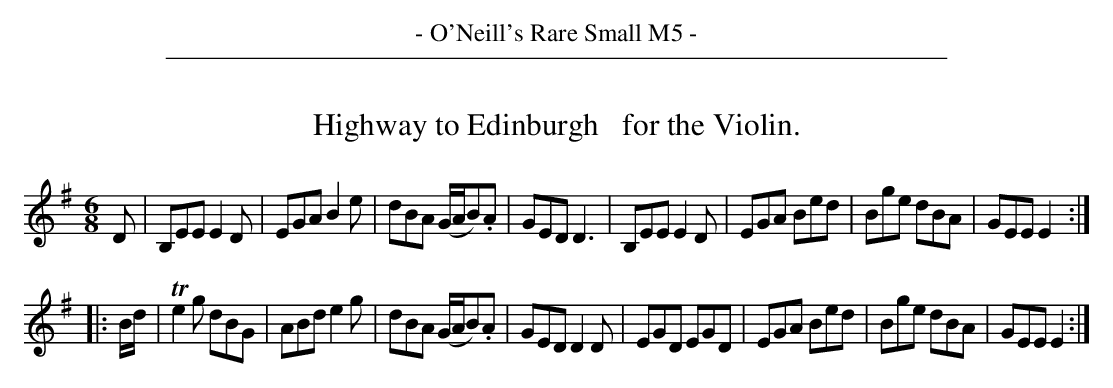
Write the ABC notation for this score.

X:1
T: Highway to Edinburgh   for the Violin.
M: 6/8
L: 1/8
K: Em
D |\
B,EE E2D | EGA B2e | dBA (G/A/B).A | GED D3 |\
B,EE E2D | EGA Bed | Bge dBA | GEE E2 ::
B/d/ |\
Te2g dBG | ABd e2g | dBA (G/A/B).A | GED D2D |\
EGD EGD | EGA Bed | Bge dBA | GEE E2 :|
